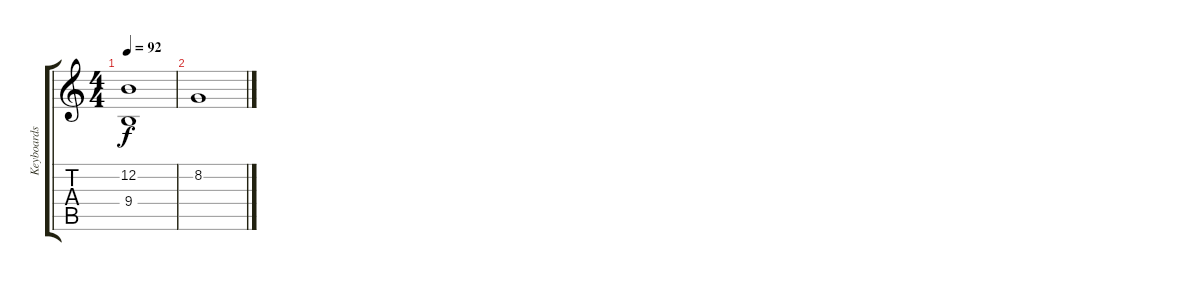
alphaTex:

\track ("Keyboards III (Munter)" "Keyboards ") {instrument frenchhorn}
\staff {score tabs}
\tuning (E4 B3 G3 D3 A2 E2) {hide}
\ts (4 4)
\tempo 92
\clef g2
\ks c
(12.2 9.4).1{dy f} |
8.2.1
